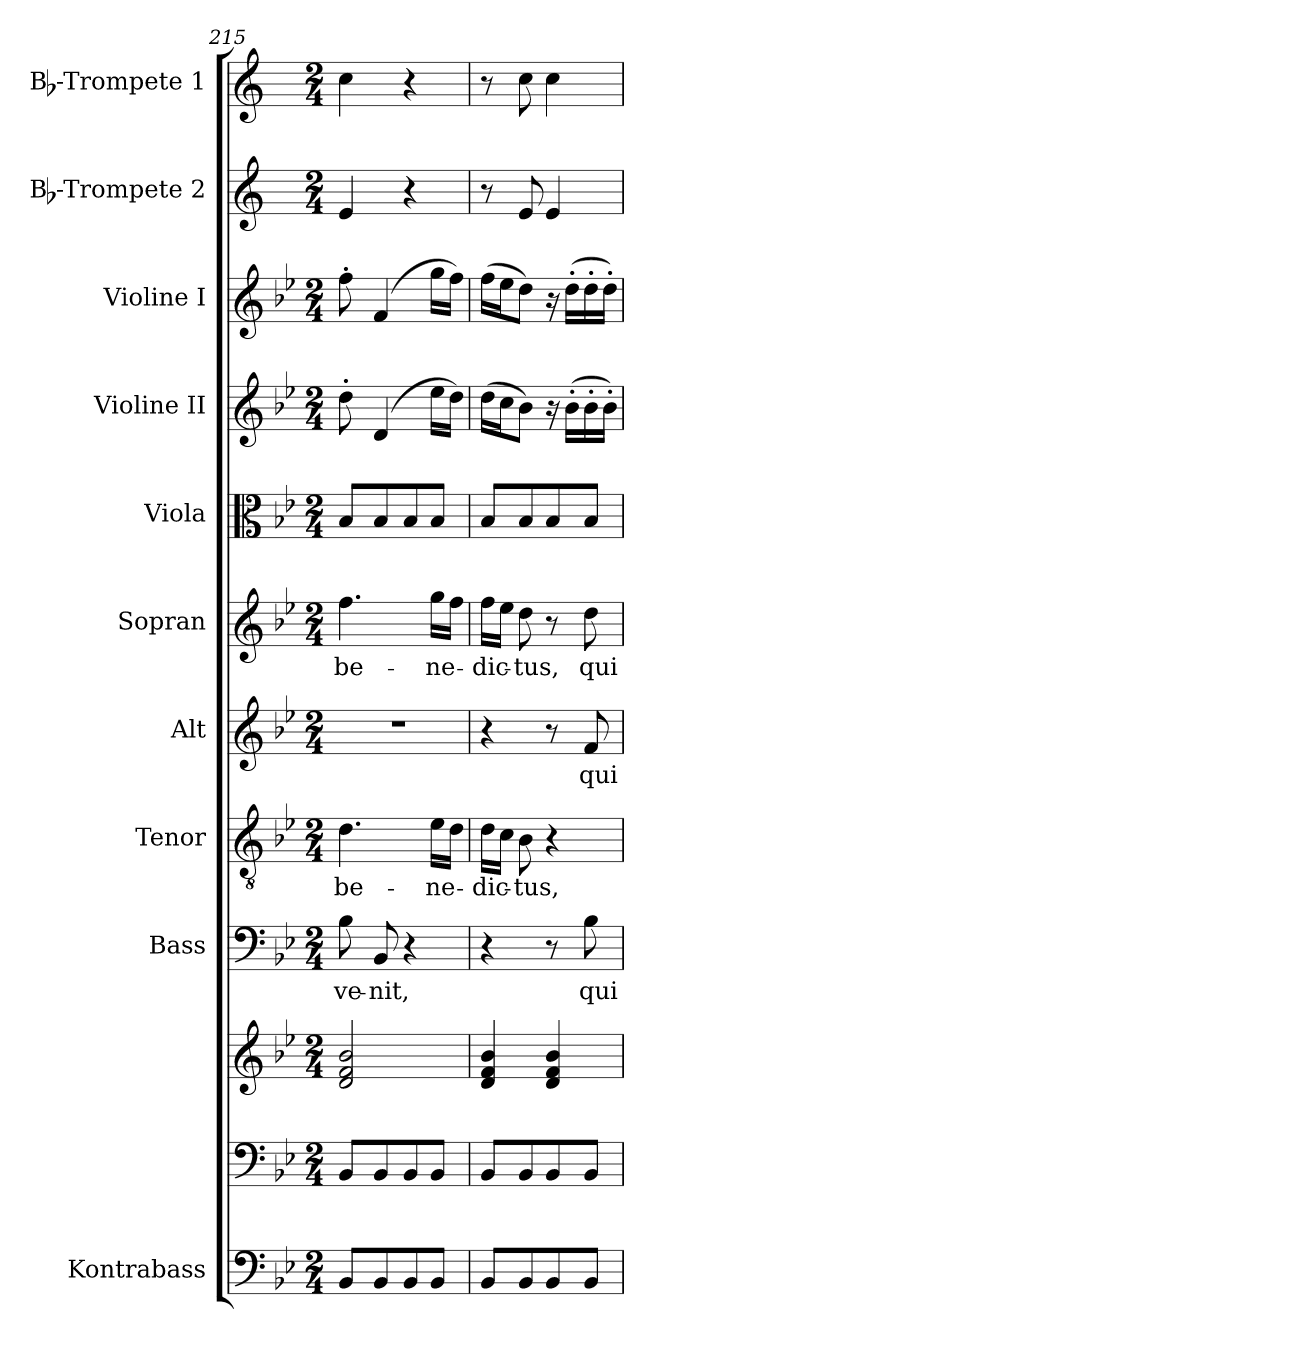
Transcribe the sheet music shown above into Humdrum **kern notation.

**kern	**kern	**kern	**kern	**text	**kern	**text	**kern	**text	**kern	**text	**kern	**kern	**kern	**kern	**kern
*part11	*part10	*part10	*part9	*part9	*part8	*part8	*part7	*part7	*part6	*part6	*part5	*part4	*part3	*part2	*part1
*staff12	*staff11	*staff10	*staff9	*staff9	*staff8	*staff8	*staff7	*staff7	*staff6	*staff6	*staff5	*staff4	*staff3	*staff2	*staff1
*I"Kontrabass	*	*	*I"Bass	*	*I"Tenor	*	*I"Alt	*	*I"Sopran	*	*I"Viola	*I"Violine II	*I"Violine I	*I"Bb-Trompete 2	*I"Bb-Trompete 1
*I'Kb.	*	*	*I'B.	*	*I'T.	*	*I'A.	*	*I'S.	*	*I'Vla.	*I'Vl. II	*I'Vl. I	*I'Bb Trp. 2	*I'Bb Trp. 1
*clefF4	*clefF4	*clefG2	*clefF4	*	*clefGv2	*	*clefG2	*	*clefG2	*	*clefC3	*clefG2	*clefG2	*clefG2	*clefG2
*ITrd7c12	*	*	*	*	*	*	*	*	*	*	*	*	*	*ITrd1c2	*ITrd1c2
*k[b-e-]	*k[b-e-]	*k[b-e-]	*k[b-e-]	*	*k[b-e-]	*	*k[b-e-]	*	*k[b-e-]	*	*k[b-e-]	*k[b-e-]	*k[b-e-]	*k[b-e-]	*k[b-e-]
*B-:	*B-:	*B-:	*B-:	*	*B-:	*	*B-:	*	*B-:	*	*B-:	*B-:	*B-:	*B-:	*B-:
*M2/4	*M2/4	*M2/4	*M2/4	*	*M2/4	*	*M2/4	*	*M2/4	*	*M2/4	*M2/4	*M2/4	*M2/4	*M2/4
=215	=215	=215	=215	=215	=215	=215	=215	=215	=215	=215	=215	=215	=215	=215	=215
!	!	!	!	!LO:LY:b	!	!LO:LY:b	!	!	!	!LO:LY:b	!	!	!	!	!
8BBB-/L	8BB-/L	2d/ 2f/ 2b-/	8B-\	ve-	4.d\	be-	2r	.	4.ff\	be-	8B-/L	8dd'>\	8ff'>\	4d/	4b-\
!	!	!	!	!LO:LY:b	!	!	!	!	!	!	!	!	!	!	!
8BBB-/	8BB-/	.	8BB-/	-nit,	.	.	.	.	.	.	8B-/	(4d/	(4f/	.	.
8BBB-/	8BB-/	.	4r	.	.	.	.	.	.	.	8B-/	.	.	4r	4r
!	!	!	!	!	!	!LO:LY:b	!	!	!	!LO:LY:b	!	!	!	!	!
8BBB-/J	8BB-/J	.	.	.	16e-\LL	-ne-	.	.	16gg\LL	-ne-	8B-/J	16ee-\LL	16gg\LL	.	.
.	.	.	.	.	16d\JJ	.	.	.	16ff\JJ	.	.	16dd\JJ)	16ff\JJ)	.	.
=216	=216	=216	=216	=216	=216	=216	=216	=216	=216	=216	=216	=216	=216	=216	=216
!	!	!	!	!	!	!LO:LY:b	!	!	!	!LO:LY:b	!	!	!	!	!
8BBB-/L	8BB-/L	4d/ 4f/ 4b-/	4r	.	16d\LL	-dic-	4r	.	16ff\LL	-dic-	8B-/L	(>16dd\LL	(>16ff\LL	8r	8r
.	.	.	.	.	16c\JJ	.	.	.	16ee-\JJ	.	.	16cc\J	16ee-\J	.	.
!	!	!	!	!	!	!LO:LY:b	!	!	!	!LO:LY:b	!	!	!	!	!
8BBB-/	8BB-/	.	.	.	8B-\	-tus,	.	.	8dd\	-tus,	8B-/	8b-\J)	8dd\J)	8d/	8b-\
8BBB-/	8BB-/	4d/ 4f/ 4b-/	8r	.	4r	.	8r	.	8r	.	8B-/	16r	16r	4d/	4b-\
.	.	.	.	.	.	.	.	.	.	.	.	(>16b-'>\LL	(>16dd'>\LL	.	.
!	!	!	!	!LO:LY:b	!	!	!	!LO:LY:b	!	!LO:LY:b	!	!	!	!	!
8BBB-/J	8BB-/J	.	8B-\	qui	.	.	8f/	qui	8dd\	qui	8B-/J	16b-'>\	16dd'>\	.	.
.	.	.	.	.	.	.	.	.	.	.	.	16b-'>\JJ)	16dd'>\JJ)	.	.
=	=	=	=	=	=	=	=	=	=	=	=	=	=	=	=
*-	*-	*-	*-	*-	*-	*-	*-	*-	*-	*-	*-	*-	*-	*-	*-
